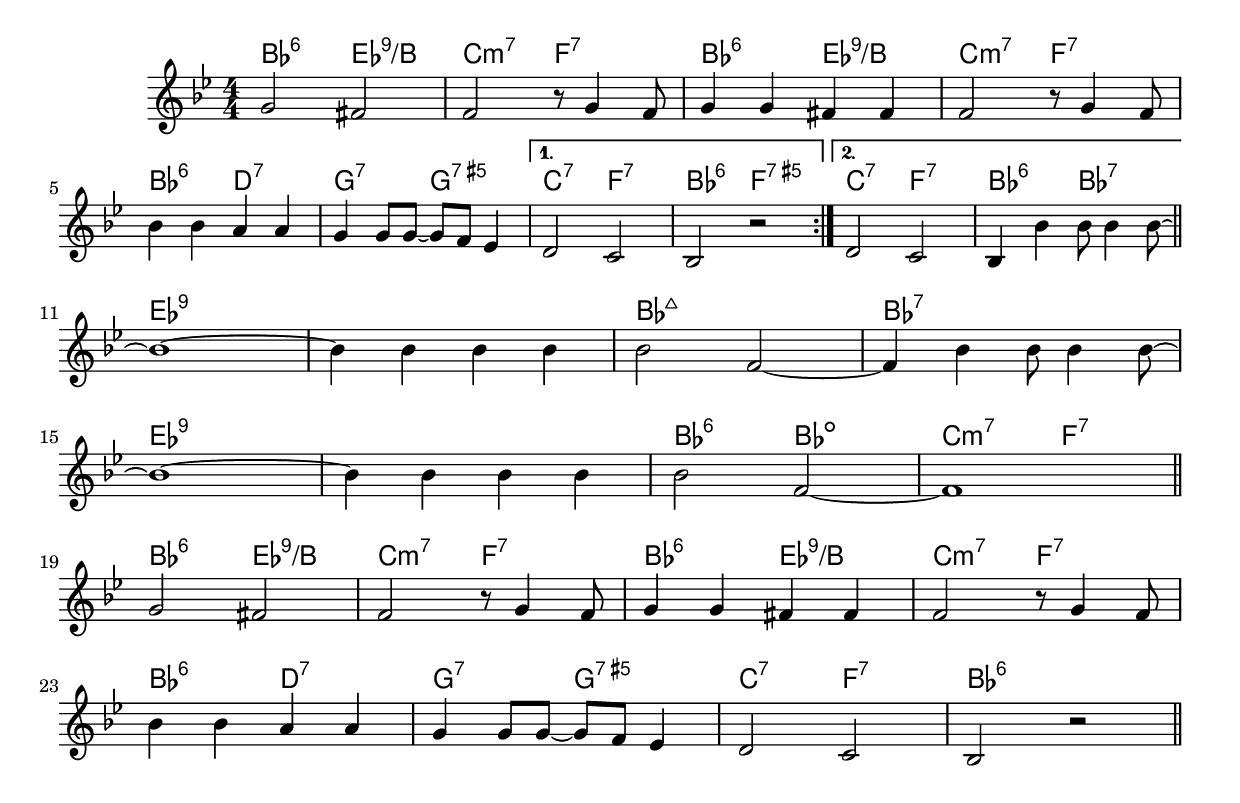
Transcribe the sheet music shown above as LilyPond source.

\version "2.18.2"

\score {

  \header {
    title = "Ain't She Sweet"
    composer = "M. Ager"
    meter = "Swing/Dixie"
  }
  <<
    \new ChordNames \chordmode {
      \set chordChanges = ##t

      bes2:6 es:9/b | c:m7 f:7 | bes:6 es:9/b | c:m7 f:7 |
      bes2:6 d:7 | g:7 g:7.5+ |
      {
        { c:7 f:7 | bes:6 f:7.5+ }
        { c:7 f:7 | bes:6 bes:7 }
      }

      % TODO - chord over more than one bar
      es1:9 | es:9 | bes:maj7 | bes:7 |
      es1:9 | es:9 | bes2:6 bes:dim | c:m7 f:7 |

      bes2:6 es:9/b | c:m7 f:7 | bes:6 es:9/b | c:m7 f:7 |
      bes2:6 d:7 | g:7 g:7.5+ | c:7 f:7 | bes1:6 |
    }

    \new Staff \relative c'' {
      \numericTimeSignature
      \key bes \major

      % TODO - start with bar ||:
      \repeat volta 2 {
        g2 fis | f r8 g4 f8 | g4 g fis fis | f2 r8 g4 f8 |
        \break
        bes4 bes a a | g g8 g ~ g f es4 |
      }
      \alternative {
        {d2 c | bes r }
        { d2 c | bes4 bes' bes8 bes4 bes8 ~ }
      }
      \bar "||"
      \break

      % TODO - start with bar ||
      bes1 ~ | bes4 bes bes bes | bes2 f ~ | f4 bes bes8 bes4 bes8 ~ |
      \break
      bes1 ~ | bes4 bes bes bes | bes2 f ~ | f1 |
      \bar "||"
      \break

      g2 fis | f r8 g4 f8 | g4 g fis fis | f2 r8 g4 f8 |
      \break
      bes4 bes a a | g g8 g ~ g f es4 | d2 c | bes r |
      \bar "||"
    }
  >>
}
